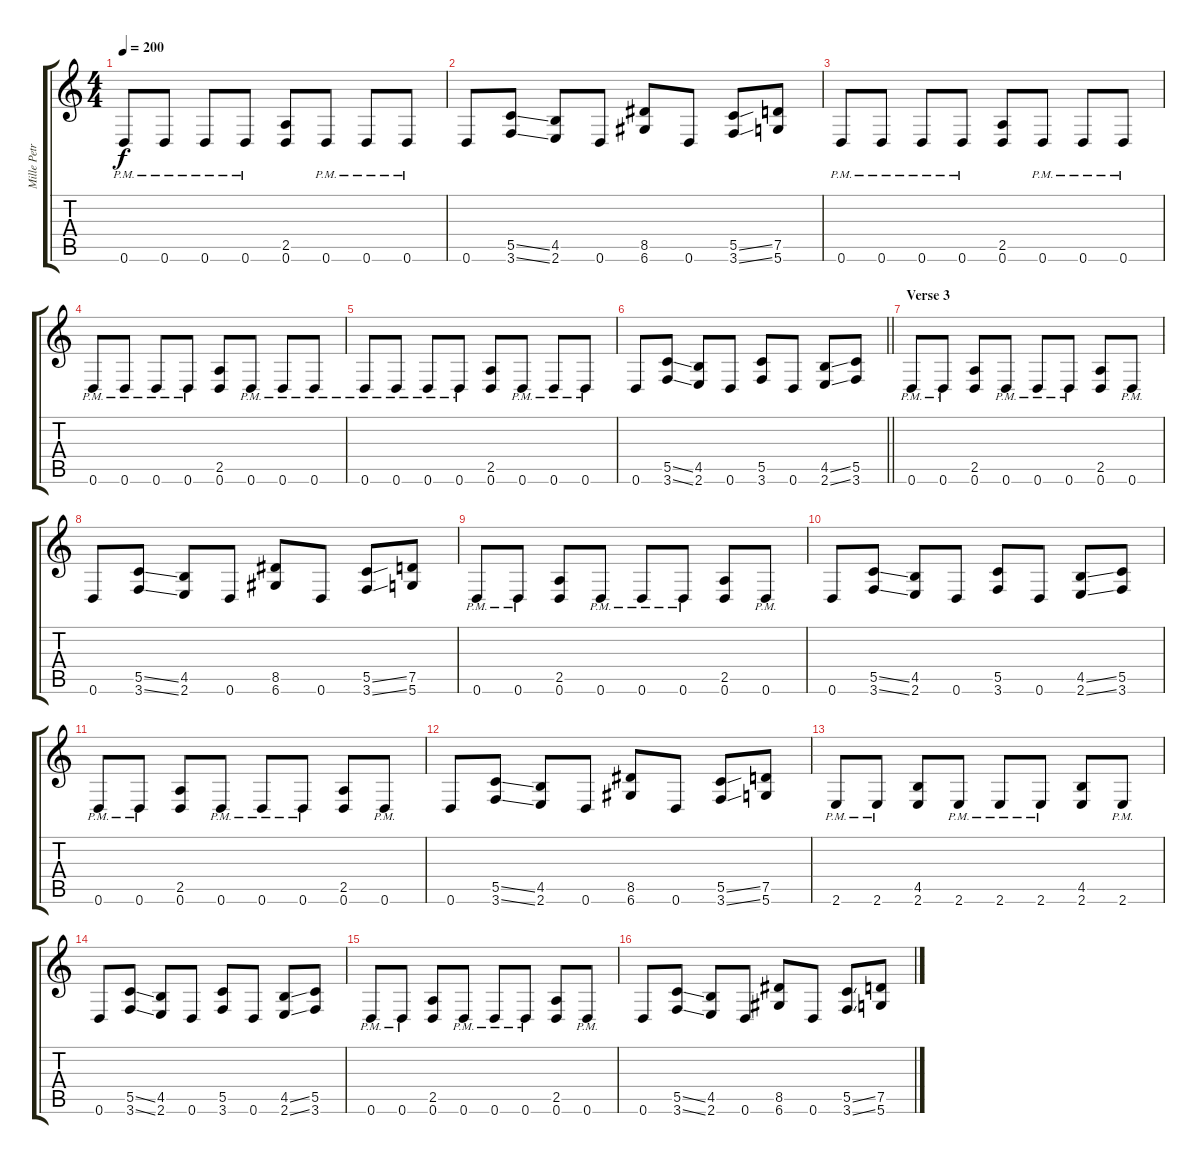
\track ("Mille Petrozza" "Mille Petr") {instrument distortionguitar}
\staff {score tabs}
\tuning (D4 A3 F3 C3 G2 D2) {hide}
\ts (4 4)
\tempo 200
\clef g2
\ks c
0.6{pm}.8{dy f} 0.6{pm}.8 0.6{pm}.8 0.6{pm}.8 (2.5 0.6).8 0.6{pm}.8 0.6{pm}.8 0.6{pm}.8 |
0.6.8 (5.5{ss} 3.6{ss}).8 (4.5 2.6).8 0.6.8 (8.5 6.6).8 0.6.8 (5.5{ss} 3.6{ss}).8 (7.5 5.6).8 |
0.6{pm}.8 0.6{pm}.8 0.6{pm}.8 0.6{pm}.8 (2.5 0.6).8 0.6{pm}.8 0.6{pm}.8 0.6{pm}.8 |
0.6{pm}.8 0.6{pm}.8 0.6{pm}.8 0.6{pm}.8 (2.5 0.6).8 0.6{pm}.8 0.6{pm}.8 0.6{pm}.8 |
0.6{pm}.8 0.6{pm}.8 0.6{pm}.8 0.6{pm}.8 (2.5 0.6).8 0.6{pm}.8 0.6{pm}.8 0.6{pm}.8 |
\barLineRight lightlight
0.6.8 (5.5{ss} 3.6{ss}).8 (4.5 2.6).8 0.6.8 (5.5 3.6).8 0.6.8 (4.5{ss} 2.6{ss}).8 (5.5 3.6).8 |
\section ("" "Verse 3")
0.6{pm}.8 0.6{pm}.8 (2.5 0.6).8 0.6{pm}.8 0.6{pm}.8 0.6{pm}.8 (2.5 0.6).8 0.6{pm}.8 |
0.6.8 (5.5{ss} 3.6{ss}).8 (4.5 2.6).8 0.6.8 (8.5 6.6).8 0.6.8 (5.5{ss} 3.6{ss}).8 (7.5 5.6).8 |
0.6{pm}.8 0.6{pm}.8 (2.5 0.6).8 0.6{pm}.8 0.6{pm}.8 0.6{pm}.8 (2.5 0.6).8 0.6{pm}.8 |
0.6.8 (5.5{ss} 3.6{ss}).8 (4.5 2.6).8 0.6.8 (5.5 3.6).8 0.6.8 (4.5{ss} 2.6{ss}).8 (5.5 3.6).8 |
0.6{pm}.8 0.6{pm}.8 (2.5 0.6).8 0.6{pm}.8 0.6{pm}.8 0.6{pm}.8 (2.5 0.6).8 0.6{pm}.8 |
0.6.8 (5.5{ss} 3.6{ss}).8 (4.5 2.6).8 0.6.8 (8.5 6.6).8 0.6.8 (5.5{ss} 3.6{ss}).8 (7.5 5.6).8 |
2.6{pm}.8 2.6{pm}.8 (4.5 2.6).8 2.6{pm}.8 2.6{pm}.8 2.6{pm}.8 (4.5 2.6).8 2.6{pm}.8 |
0.6.8 (5.5{ss} 3.6{ss}).8 (4.5 2.6).8 0.6.8 (5.5 3.6).8 0.6.8 (4.5{ss} 2.6{ss}).8 (5.5 3.6).8 |
0.6{pm}.8 0.6{pm}.8 (2.5 0.6).8 0.6{pm}.8 0.6{pm}.8 0.6{pm}.8 (2.5 0.6).8 0.6{pm}.8 |
0.6.8 (5.5{ss} 3.6{ss}).8 (4.5 2.6).8 0.6.8 (8.5 6.6).8 0.6.8 (5.5{ss} 3.6{ss}).8 (7.5 5.6).8
